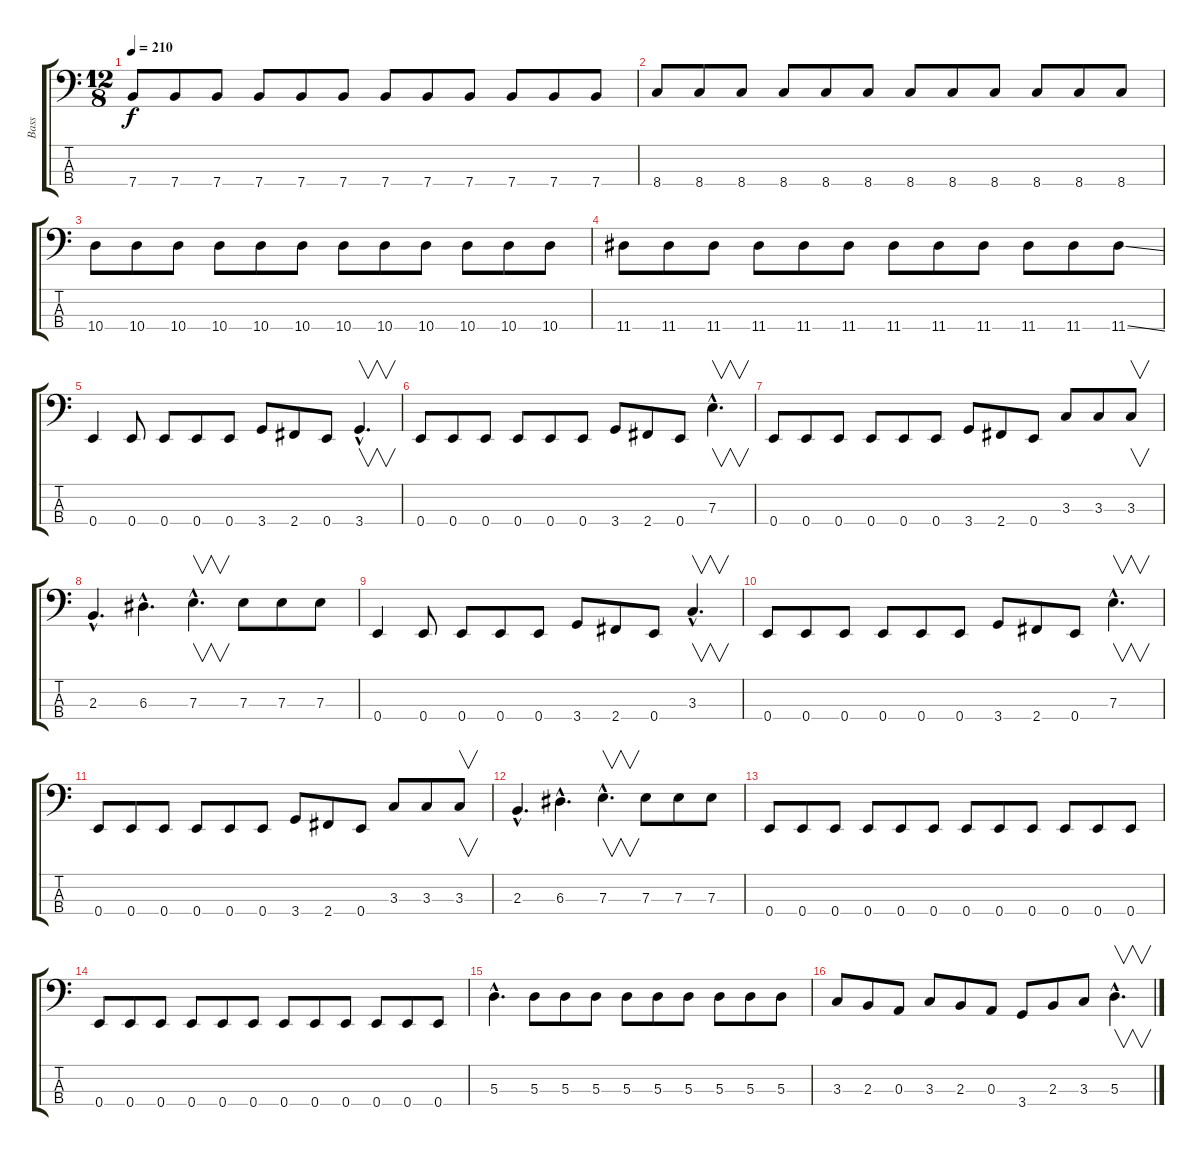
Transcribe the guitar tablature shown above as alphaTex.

\track ("Bass" "Bass") {instrument electricbasspick}
\staff {score tabs}
\tuning (G2 D2 A1 E1) {hide}
\ts (12 8)
\tempo 210
\clef f4
\ks c
7.4.8{dy f} 7.4.8 7.4.8 7.4.8 7.4.8 7.4.8 7.4.8 7.4.8 7.4.8 7.4.8 7.4.8 7.4.8 |
8.4.8 8.4.8 8.4.8 8.4.8 8.4.8 8.4.8 8.4.8 8.4.8 8.4.8 8.4.8 8.4.8 8.4.8 |
10.4.8 10.4.8 10.4.8 10.4.8 10.4.8 10.4.8 10.4.8 10.4.8 10.4.8 10.4.8 10.4.8 10.4.8 |
11.4.8 11.4.8 11.4.8 11.4.8 11.4.8 11.4.8 11.4.8 11.4.8 11.4.8 11.4.8 11.4.8 11.4{ss}.8 |
0.4.4 0.4.8 0.4.8 0.4.8 0.4.8 3.4.8 2.4.8 0.4.8 3.4{hac}.4{v d} |
0.4.8 0.4.8 0.4.8 0.4.8 0.4.8 0.4.8 3.4.8 2.4.8 0.4.8 7.3{hac}.4{v d} |
0.4.8 0.4.8 0.4.8 0.4.8 0.4.8 0.4.8 3.4.8 2.4.8 0.4.8 3.3.8 3.3.8 3.3.8{v} |
2.3{hac}.4{d} 6.3{hac}.4{d} 7.3{hac}.4{v d} 7.3.8 7.3.8 7.3.8 |
0.4.4 0.4.8 0.4.8 0.4.8 0.4.8 3.4.8 2.4.8 0.4.8 3.3{hac}.4{v d} |
0.4.8 0.4.8 0.4.8 0.4.8 0.4.8 0.4.8 3.4.8 2.4.8 0.4.8 7.3{hac}.4{v d} |
0.4.8 0.4.8 0.4.8 0.4.8 0.4.8 0.4.8 3.4.8 2.4.8 0.4.8 3.3.8 3.3.8 3.3.8{v} |
2.3{hac}.4{d} 6.3{hac}.4{d} 7.3{hac}.4{v d} 7.3.8 7.3.8 7.3.8 |
0.4.8 0.4.8 0.4.8 0.4.8 0.4.8 0.4.8 0.4.8 0.4.8 0.4.8 0.4.8 0.4.8 0.4.8 |
0.4.8 0.4.8 0.4.8 0.4.8 0.4.8 0.4.8 0.4.8 0.4.8 0.4.8 0.4.8 0.4.8 0.4.8 |
5.3{hac}.4{d} 5.3.8 5.3.8 5.3.8 5.3.8 5.3.8 5.3.8 5.3.8 5.3.8 5.3.8 |
3.3.8 2.3.8 0.3.8 3.3.8 2.3.8 0.3.8 3.4.8 2.3.8 3.3.8 5.3{hac}.4{v d}
